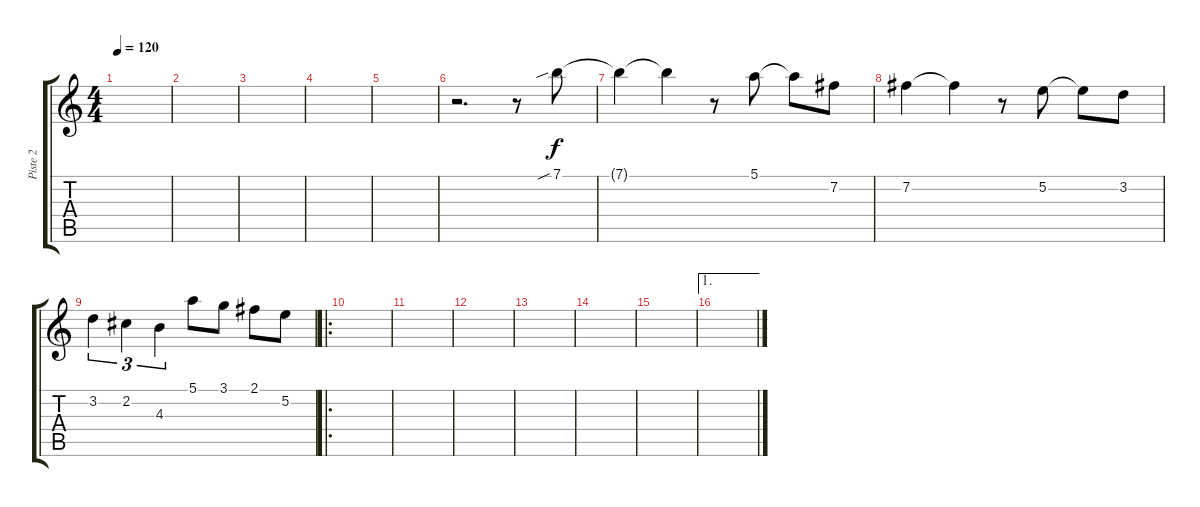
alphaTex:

\track ("Piste 2" "Piste 2") {instrument acousticguitarsteel}
\staff {score tabs}
\tuning (E4 B3 G3 D3 A2 E2) {hide}
\ts (4 4)
\tempo 120
\clef g2
\ks c
|
|
|
|
|
r.2{d} r.8 7.1{sib}.8 |
7.1{t}.4 7.1{t}.4 r.8 5.1.8 5.1{t}.8 7.2.8 |
7.2.4 7.2{t}.4 r.8 5.2.8 5.2{t}.8 3.2.8 |
3.2.4{tu (3 2)} 2.2.4{tu (3 2)} 4.3.4{tu (3 2)} 5.1.8 3.1.8 2.1.8 5.2.8 |
\ro
|
|
|
|
|
|
\ae 1
